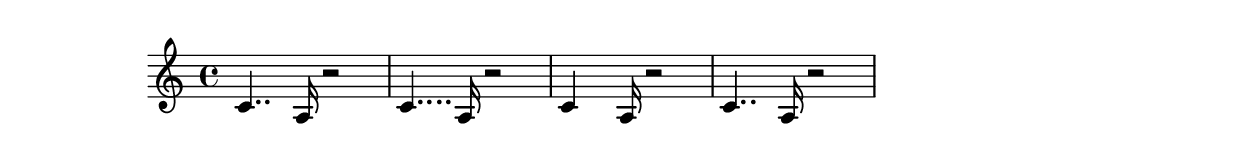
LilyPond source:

%% DO NOT EDIT this file manually; it is automatically
%% generated from LSR http://lsr.dsi.unimi.it
%% Make any changes in LSR itself, or in Documentation/snippets/new/ ,
%% and then run scripts/auxiliar/makelsr.py
%%
%% This file is in the public domain.
\version "2.14.2"

\header {
  lsrtags = "expressive-marks, rhythms"

  texidoc = "
This code demonstrates how to change the number of augmentation dots on
a single note.

"
  doctitle = "Changing the number of augmentation dots per note"
} % begin verbatim

\relative c' {
  c4.. a16 r2 |
  \override Dots #'dot-count = #4
  c4.. a16 r2 |
  \override Dots #'dot-count = #0
  c4.. a16 r2 |
  \revert Dots #'dot-count
  c4.. a16 r2 |
}
